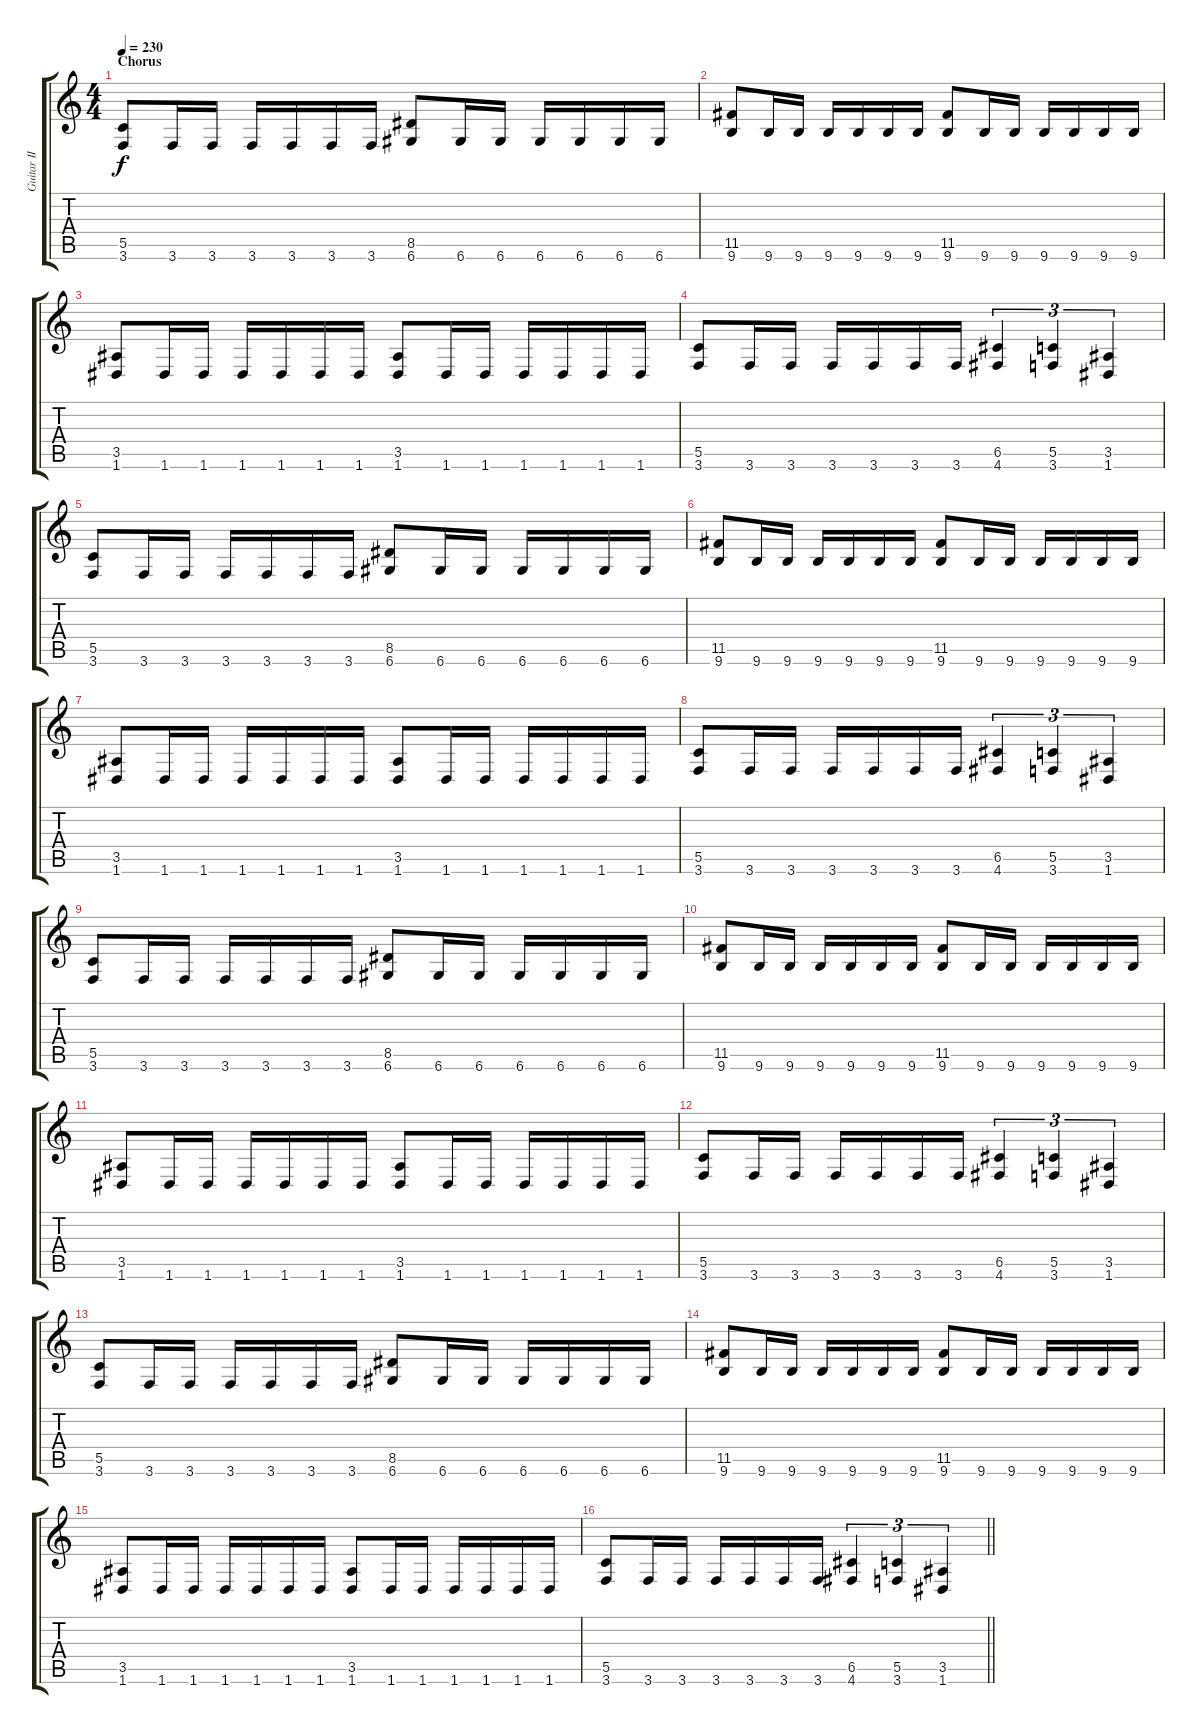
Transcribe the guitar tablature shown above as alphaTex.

\track ("Guitar II" "Guitar II") {instrument distortionguitar}
\staff {score tabs}
\tuning (D4 A3 F3 C3 G2 D2) {hide}
\ts (4 4)
\section ("" "Chorus")
\tempo 230
\clef g2
\ks c
(5.5 3.6).8{dy f} 3.6.16 3.6.16 3.6.16 3.6.16 3.6.16 3.6.16 (8.5 6.6).8 6.6.16 6.6.16 6.6.16 6.6.16 6.6.16 6.6.16 |
(11.5 9.6).8 9.6.16 9.6.16 9.6.16 9.6.16 9.6.16 9.6.16 (11.5 9.6).8 9.6.16 9.6.16 9.6.16 9.6.16 9.6.16 9.6.16 |
(3.5 1.6).8 1.6.16 1.6.16 1.6.16 1.6.16 1.6.16 1.6.16 (3.5 1.6).8 1.6.16 1.6.16 1.6.16 1.6.16 1.6.16 1.6.16 |
(5.5 3.6).8 3.6.16 3.6.16 3.6.16 3.6.16 3.6.16 3.6.16 (6.5 4.6).4{tu (3 2)} (5.5 3.6).4{tu (3 2)} (3.5 1.6).4{tu (3 2)} |
(5.5 3.6).8 3.6.16 3.6.16 3.6.16 3.6.16 3.6.16 3.6.16 (8.5 6.6).8 6.6.16 6.6.16 6.6.16 6.6.16 6.6.16 6.6.16 |
(11.5 9.6).8 9.6.16 9.6.16 9.6.16 9.6.16 9.6.16 9.6.16 (11.5 9.6).8 9.6.16 9.6.16 9.6.16 9.6.16 9.6.16 9.6.16 |
(3.5 1.6).8 1.6.16 1.6.16 1.6.16 1.6.16 1.6.16 1.6.16 (3.5 1.6).8 1.6.16 1.6.16 1.6.16 1.6.16 1.6.16 1.6.16 |
(5.5 3.6).8 3.6.16 3.6.16 3.6.16 3.6.16 3.6.16 3.6.16 (6.5 4.6).4{tu (3 2)} (5.5 3.6).4{tu (3 2)} (3.5 1.6).4{tu (3 2)} |
(5.5 3.6).8 3.6.16 3.6.16 3.6.16 3.6.16 3.6.16 3.6.16 (8.5 6.6).8 6.6.16 6.6.16 6.6.16 6.6.16 6.6.16 6.6.16 |
(11.5 9.6).8 9.6.16 9.6.16 9.6.16 9.6.16 9.6.16 9.6.16 (11.5 9.6).8 9.6.16 9.6.16 9.6.16 9.6.16 9.6.16 9.6.16 |
(3.5 1.6).8 1.6.16 1.6.16 1.6.16 1.6.16 1.6.16 1.6.16 (3.5 1.6).8 1.6.16 1.6.16 1.6.16 1.6.16 1.6.16 1.6.16 |
(5.5 3.6).8 3.6.16 3.6.16 3.6.16 3.6.16 3.6.16 3.6.16 (6.5 4.6).4{tu (3 2)} (5.5 3.6).4{tu (3 2)} (3.5 1.6).4{tu (3 2)} |
(5.5 3.6).8 3.6.16 3.6.16 3.6.16 3.6.16 3.6.16 3.6.16 (8.5 6.6).8 6.6.16 6.6.16 6.6.16 6.6.16 6.6.16 6.6.16 |
(11.5 9.6).8 9.6.16 9.6.16 9.6.16 9.6.16 9.6.16 9.6.16 (11.5 9.6).8 9.6.16 9.6.16 9.6.16 9.6.16 9.6.16 9.6.16 |
(3.5 1.6).8 1.6.16 1.6.16 1.6.16 1.6.16 1.6.16 1.6.16 (3.5 1.6).8 1.6.16 1.6.16 1.6.16 1.6.16 1.6.16 1.6.16 |
\barLineRight lightlight
(5.5 3.6).8 3.6.16 3.6.16 3.6.16 3.6.16 3.6.16 3.6.16 (6.5 4.6).4{tu (3 2)} (5.5 3.6).4{tu (3 2)} (3.5 1.6).4{tu (3 2)}
